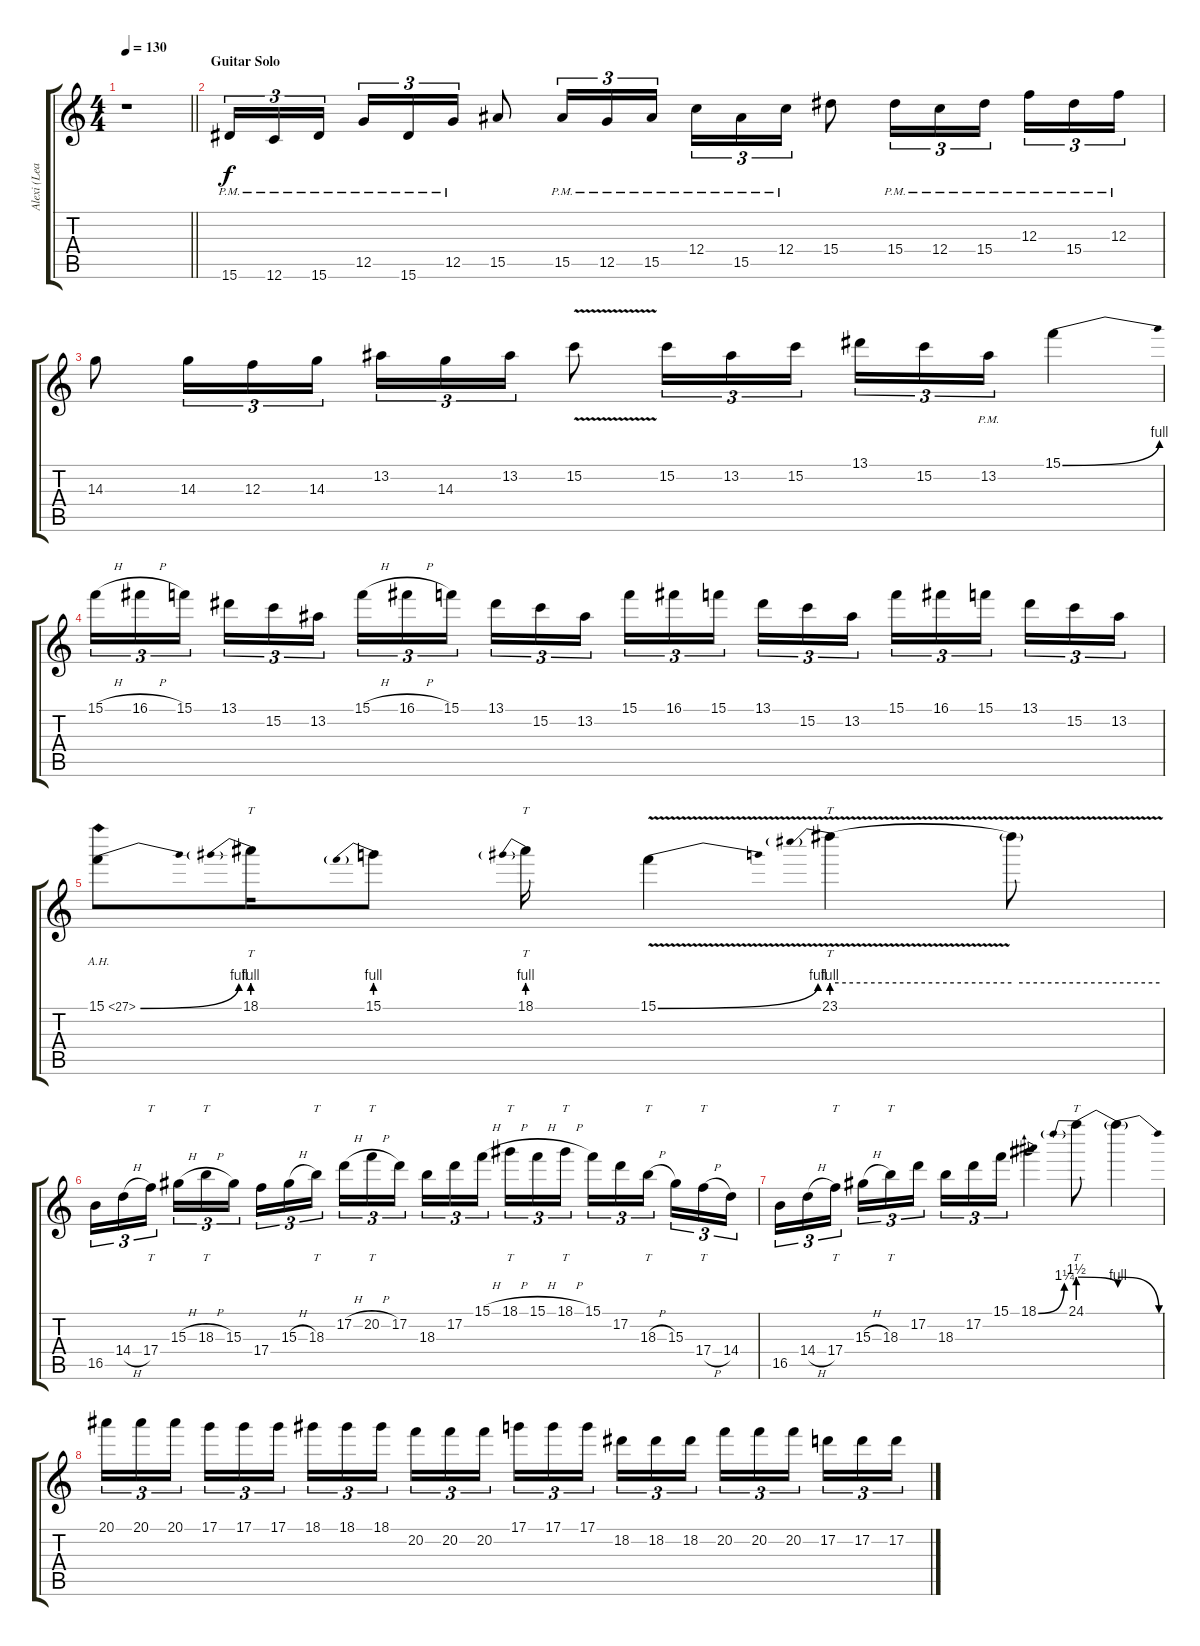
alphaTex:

\track ("Alexi (Lead Guitar)" "Alexi (Lea") {instrument distortionguitar}
\staff {score tabs}
\tuning (D4 A3 F3 C3 G2 C2) {hide}
\ts (4 4)
\tempo 130
\clef g2
\barLineRight lightlight
\ks c
r.1{dy f} |
\section ("" "Guitar Solo")
15.6{pm}.16{tu (3 2) volume 16 balance 8 instrument distortionguitar} 12.6{pm}.16{tu (3 2)} 15.6{pm}.16{tu (3 2) beam splitsecondary} 12.5{pm}.16{tu (3 2)} 15.6{pm}.16{tu (3 2)} 12.5{pm}.16{tu (3 2)} 15.5.8 15.5{pm}.16{tu (3 2)} 12.5{pm}.16{tu (3 2)} 15.5{pm}.16{tu (3 2)} 12.4{pm}.16{tu (3 2)} 15.5{pm}.16{tu (3 2)} 12.4{pm}.16{tu (3 2)} 15.4.8 15.4{pm}.16{tu (3 2)} 12.4{pm}.16{tu (3 2)} 15.4{pm}.16{tu (3 2) beam splitsecondary} 12.3{pm}.16{tu (3 2)} 15.4{pm}.16{tu (3 2)} 12.3{pm}.16{tu (3 2)} |
14.3.8 14.3.16{tu (3 2)} 12.3.16{tu (3 2)} 14.3.16{tu (3 2)} 13.2.16{tu (3 2)} 14.3.16{tu (3 2)} 13.2.16{tu (3 2)} 15.2{v}.8 15.2.16{tu (3 2)} 13.2.16{tu (3 2)} 15.2.16{tu (3 2) beam splitsecondary} 13.1.16{tu (3 2)} 15.2.16{tu (3 2)} 13.2{pm}.16{tu (3 2)} 15.1{be (bend 0 0 60 4)}.4 |
15.1{h}.16{tu (3 2)} 16.1{h}.16{tu (3 2)} 15.1.16{tu (3 2) beam splitsecondary} 13.1.16{tu (3 2)} 15.2.16{tu (3 2)} 13.2.16{tu (3 2)} 15.1{h}.16{tu (3 2)} 16.1{h}.16{tu (3 2)} 15.1.16{tu (3 2) beam splitsecondary} 13.1.16{tu (3 2)} 15.2.16{tu (3 2)} 13.2.16{tu (3 2)} 15.1.16{tu (3 2)} 16.1.16{tu (3 2)} 15.1.16{tu (3 2) beam splitsecondary} 13.1.16{tu (3 2)} 15.2.16{tu (3 2)} 13.2.16{tu (3 2)} 15.1.16{tu (3 2)} 16.1.16{tu (3 2)} 15.1.16{tu (3 2) beam splitsecondary} 13.1.16{tu (3 2)} 15.2.16{tu (3 2)} 13.2.16{tu (3 2)} |
15.1{be (bend 0 0 60 4) ah 12}.8 18.1{be (prebend 0 4 60 4)}.16{tt} 15.1{be (prebend 0 4 60 4)}.8 18.1{be (prebend 0 4 60 4)}.16{tt} 15.1{be (bend 0 0 60 4) v}.4 23.1{be (prebend 0 4 60 4) v}.4{tt} 23.1{be (hold 0 4 60 4) v t}.8 |
16.5.16{tu (3 2)} 14.4{h}.16{tu (3 2)} 17.4.16{tt tu (3 2) beam splitsecondary} 15.3{h}.16{tu (3 2)} 18.3{h}.16{tt tu (3 2)} 15.3.16{tu (3 2)} 17.4.16{tu (3 2)} 15.3{h}.16{tu (3 2)} 18.3.16{tt tu (3 2) beam splitsecondary} 17.2{h}.16{tu (3 2)} 20.2{h}.16{tt tu (3 2)} 17.2.16{tu (3 2)} 18.3.16{tu (3 2)} 17.2.16{tu (3 2)} 15.1{h}.16{tu (3 2) beam splitsecondary} 18.1{h}.16{tt tu (3 2)} 15.1{h}.16{tu (3 2)} 18.1{h}.16{tt tu (3 2)} 15.1.16{tu (3 2)} 17.2.16{tu (3 2)} 18.3{h}.16{tt tu (3 2) beam splitsecondary} 15.3.16{tu (3 2)} 17.4{h}.16{tt tu (3 2)} 14.4.16{tu (3 2)} |
16.5.16{tu (3 2)} 14.4{h}.16{tu (3 2)} 17.4.16{tt tu (3 2) beam splitsecondary} 15.3{h}.16{tu (3 2)} 18.3.16{tt tu (3 2)} 17.2.16{tu (3 2)} 18.3.16{tu (3 2)} 17.2.16{tu (3 2)} 15.1.16{tu (3 2)} 18.1{be (bend 0 0 60 5)}.4 24.1{be (prebendrelease 0 6 60 4)}.8{tt} 24.1{be (release 0 6 60 0) t}.4 |
20.1.16{tu (3 2) volume 14 balance 4 instrument distortionguitar} 20.1.16{tu (3 2)} 20.1.16{tu (3 2) beam splitsecondary} 17.1.16{tu (3 2)} 17.1.16{tu (3 2)} 17.1.16{tu (3 2)} 18.1.16{tu (3 2)} 18.1.16{tu (3 2)} 18.1.16{tu (3 2) beam splitsecondary} 20.2.16{tu (3 2)} 20.2.16{tu (3 2)} 20.2.16{tu (3 2)} 17.1.16{tu (3 2)} 17.1.16{tu (3 2)} 17.1.16{tu (3 2) beam splitsecondary} 18.2.16{tu (3 2)} 18.2.16{tu (3 2)} 18.2.16{tu (3 2)} 20.2.16{tu (3 2)} 20.2.16{tu (3 2)} 20.2.16{tu (3 2) beam splitsecondary} 17.2.16{tu (3 2)} 17.2.16{tu (3 2)} 17.2.16{tu (3 2)}
